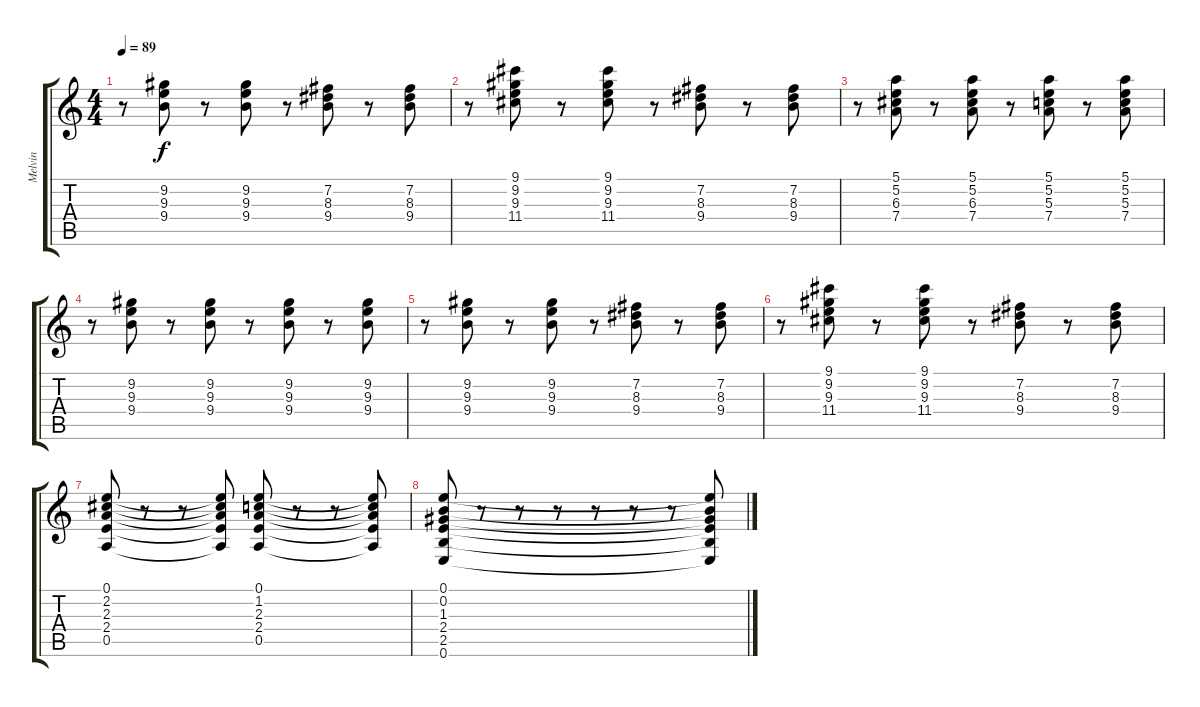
\track ("Melvin" "Melvin") {instrument overdrivenguitar}
\staff {score tabs}
\tuning (E4 B3 G3 D3 A2 E2) {hide}
\ts (4 4)
\tempo 89
\clef g2
\ks c
r.8{dy f instrument electricguitarclean} (9.2 9.3 9.4).8 r.8 (9.2 9.3 9.4).8 r.8 (7.2 8.3 9.4).8 r.8 (7.2 8.3 9.4).8 |
r.8 (9.1 9.2 9.3 11.4).8 r.8 (9.1 9.2 9.3 11.4).8 r.8 (7.2 8.3 9.4).8 r.8 (7.2 8.3 9.4).8 |
r.8 (5.1 5.2 6.3 7.4).8 r.8 (5.1 5.2 6.3 7.4).8 r.8 (5.1 5.2 5.3 7.4).8 r.8 (5.1 5.2 5.3 7.4).8 |
r.8 (9.2 9.3 9.4).8 r.8 (9.2 9.3 9.4).8 r.8 (9.2 9.3 9.4).8 r.8 (9.2 9.3 9.4).8 |
r.8{instrument electricguitarclean} (9.2 9.3 9.4).8 r.8 (9.2 9.3 9.4).8 r.8 (7.2 8.3 9.4).8 r.8 (7.2 8.3 9.4).8 |
r.8 (9.1 9.2 9.3 11.4).8 r.8 (9.1 9.2 9.3 11.4).8 r.8 (7.2 8.3 9.4).8 r.8 (7.2 8.3 9.4).8 |
(0.1 2.2 2.3 2.4 0.5).8{instrument electricguitarclean} r.8 r.8 (0.1{t} 2.2{t} 2.3{t} 2.4{t} 0.5{t}).8 (0.1 1.2 2.3 2.4 0.5).8 r.8 r.8 (0.1{t} 1.2{t} 2.3{t} 2.4{t} 0.5{t}).8 |
(0.1 0.2 1.3 2.4 2.5 0.6).8 r.8 r.8 r.8 r.8 r.8 r.8 (0.1{t} 0.2{t} 1.3{t} 2.4{t} 2.5{t} 0.6{t}).8
